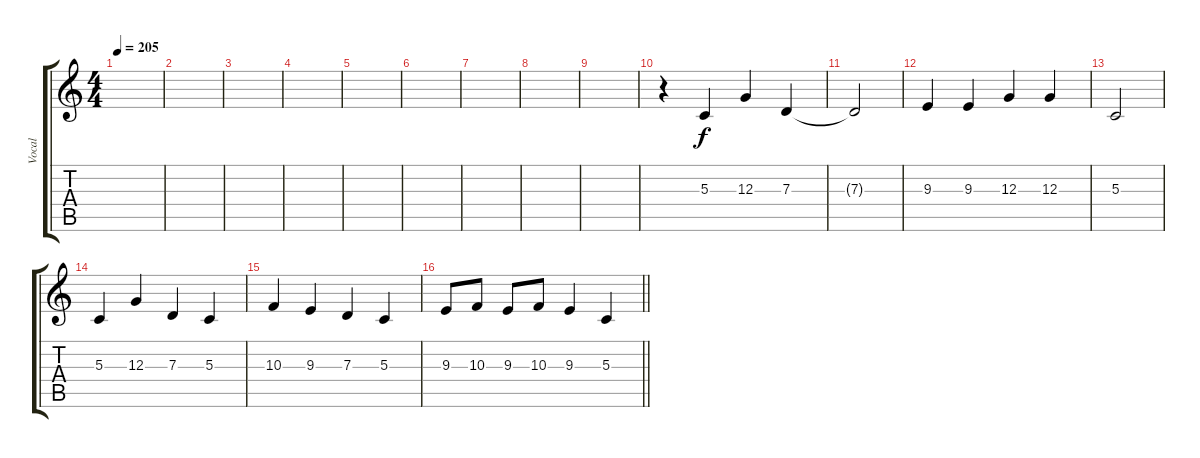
\track ("Vocal" "Vocal") {instrument lead2sawtooth}
\staff {score tabs}
\tuning (E4 B3 G3 D3 A2 E2) {hide}
\ts (4 4)
\tempo 205
\clef g2
\ks c
|
|
|
|
|
|
|
|
|
r.4 5.3.4{dy f} 12.3.4 7.3.4 |
7.3{t}.2 |
9.3.4 9.3.4 12.3.4 12.3.4 |
5.3.2 |
5.3.4 12.3.4 7.3.4 5.3.4 |
10.3.4 9.3.4 7.3.4 5.3.4 |
\barLineRight lightlight
9.3.8 10.3.8 9.3.8 10.3.8 9.3.4 5.3.4
